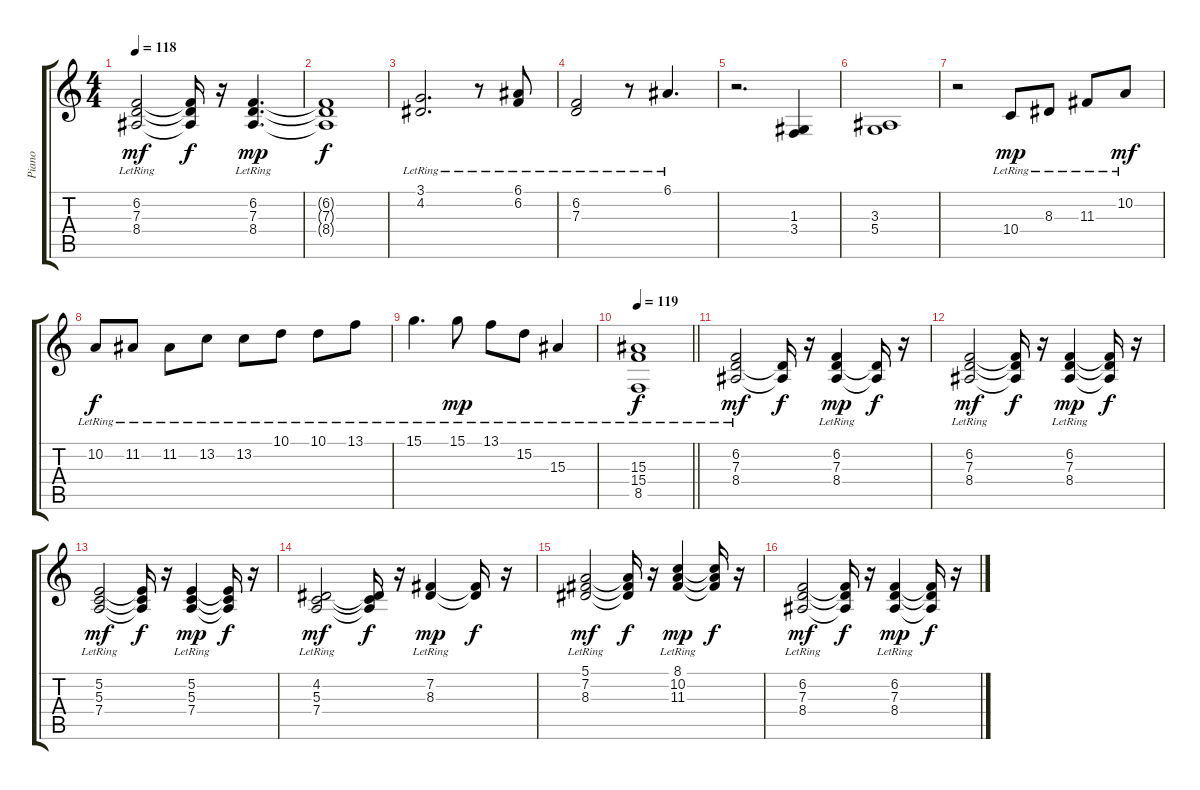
\track ("Piano" "Piano") {instrument acousticgrandpiano}
\staff {score tabs}
\tuning (E4 B3 G3 D3 A2 E2) {hide}
\ts (4 4)
\tempo 118
\clef g2
\ks c
(6.2{lr} 7.3{lr} 8.4{lr}).2{dy mf} (6.2{t} 7.3{t} 8.4{t}).16{dy f} r.16 (6.2{lr} 7.3{lr} 8.4{lr}).4{d dy mp} |
(6.2{t} 7.3{t} 8.4{t}).1{dy f} |
(3.1{lr} 4.2{lr}).2{d} r.8 (6.1{lr} 6.2{lr}).8 |
(6.2{lr} 7.3{lr}).2 r.8 6.1{lr}.4{d} |
r.2{d} (1.3 3.4).4 |
(3.3 5.4).1 |
r.2 10.4{lr}.8{dy mp} 8.3{lr}.8 11.3{lr}.8 10.2{lr}.8{dy mf} |
10.2{lr}.8{dy f} 11.2{lr}.8 11.2{lr}.8 13.2{lr}.8 13.2{lr}.8 10.1{lr}.8 10.1{lr}.8 13.1{lr}.8 |
15.1{lr}.4{d} 15.1{lr}.8{dy mp} 13.1{lr}.8 15.2{lr}.8 15.3{lr}.4 |
\tempo 119
\barLineRight lightlight
(15.3{lr} 15.4{lr} 8.5{lr}).1{dy f} |
(6.2 7.3{lr} 8.4{lr}).2{dy mf} (7.3{t} 8.4{t}).16{dy f} r.16 (6.2 7.3{lr} 8.4{lr}).4{dy mp} (7.3{t} 8.4{t}).16{dy f} r.16 |
(6.2{lr} 7.3{lr} 8.4{lr}).2{dy mf} (6.2{t} 7.3{t} 8.4{t}).16{dy f} r.16 (6.2{lr} 7.3{lr} 8.4{lr}).4{dy mp} (6.2{t} 7.3{t} 8.4{t}).16{dy f} r.16 |
(5.2{lr} 5.3{lr} 7.4{lr}).2{dy mf} (5.2{t} 5.3{t} 7.4{t}).16{dy f} r.16 (5.2{lr} 5.3{lr} 7.4{lr}).4{dy mp} (5.2{t} 5.3{t} 7.4{t}).16{dy f} r.16 |
(4.2{lr} 5.3{lr} 7.4{lr}).2{dy mf} (4.2{t} 5.3{t} 7.4{t}).16{dy f} r.16 (7.2{lr} 8.3{lr}).4{dy mp} (7.2{t} 8.3{t}).16{dy f} r.16 |
(5.1{lr} 7.2{lr} 8.3{lr}).2{dy mf} (5.1{t} 7.2{t} 8.3{t}).16{dy f} r.16 (8.1{lr} 10.2{lr} 11.3{lr}).4{dy mp} (8.1{t} 10.2{t} 11.3{t}).16{dy f} r.16 |
(6.2{lr} 7.3{lr} 8.4{lr}).2{dy mf} (6.2{t} 7.3{t} 8.4{t}).16{dy f} r.16 (6.2{lr} 7.3{lr} 8.4{lr}).4{dy mp} (6.2{t} 7.3{t} 8.4{t}).16{dy f} r.16
